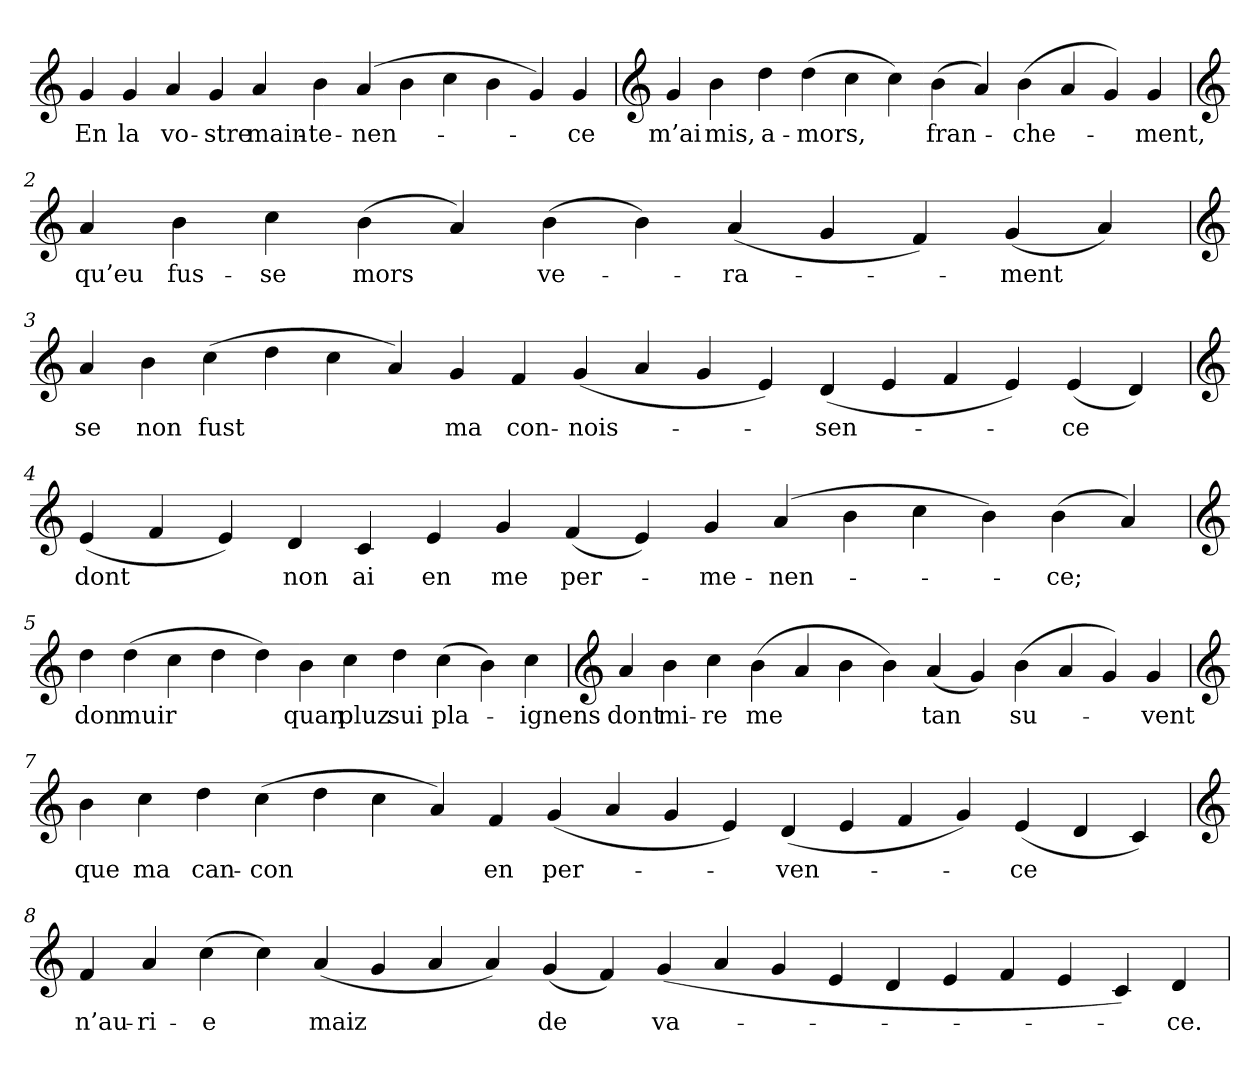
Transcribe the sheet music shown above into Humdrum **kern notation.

**kern	**text
*part1	*part1
*staff1	*staff1
*clefG2	*
=	=
4g	En
4g	la
4a	vo-
4g	-stre
4a	main-
4b	-te-
(4a	-nen-
4b	.
4cc	.
4b	.
4g)	.
4g	-ce
=1	=1
*clefG2	*
4g	m’ai
4b	mis,
4dd	a-
(4dd	-mors,
4cc	.
4cc)	.
(4b	fran-
4a)	.
(4b	-che-
4a	.
4g)	.
4g	-ment,
=2	=2
*clefG2	*
4a	qu’eu
4b	fus-
4cc	-se
(4b	mors
4a)	.
(4b	ve-
4b)	.
(4a	-ra-
4g	.
4f)	.
(4g	-ment
4a)	.
=3	=3
*clefG2	*
4a	se
4b	non
(4cc	fust
4dd	.
4cc	.
4a)	.
4g	ma
4f	con-
(4g	-nois-
4a	.
4g	.
4e)	.
(4d	-sen-
4e	.
4f	.
4e)	.
(4e	-ce
4d)	.
=4	=4
*clefG2	*
(4e	dont
4f	.
4e)	.
4d	non
4c	ai
4e	en
4g	me
(4f	per-
4e)	.
4g	-me-
(4a	-nen-
4b	.
4cc	.
4b)	.
(4b	-ce;
4a)	.
=5	=5
*clefG2	*
4dd	don
(4dd	muir
4cc	.
4dd	.
4dd)	.
4b	quan
4cc	pluz
4dd	sui
(4cc	pla-
4b)	.
4cc	-ignens
=6	=6
*clefG2	*
4a	dont
4b	mi-
4cc	-re
(4b	me
4a	.
4b	.
4b)	.
(4a	tan
4g)	.
(4b	su-
4a	.
4g)	.
4g	-vent
=7	=7
*clefG2	*
4b	que
4cc	ma
4dd	can-
(4cc	-con
4dd	.
4cc	.
4a)	.
4f	en
(4g	per-
4a	.
4g	.
4e)	.
(4d	-ven-
4e	.
4f	.
4g)	.
(4e	-ce
4d	.
4c)	.
=8	=8
*clefG2	*
4f	n’au-
4a	-ri-
(4cc	-e
4cc)	.
(4a	maiz
4g	.
4a	.
4a)	.
(4g	de
4f)	.
(4g	va-
4a	.
4g	.
4e	.
4d	.
4e	.
4f	.
4e	.
4c)	.
4d	-ce.
=	=
*-	*-
